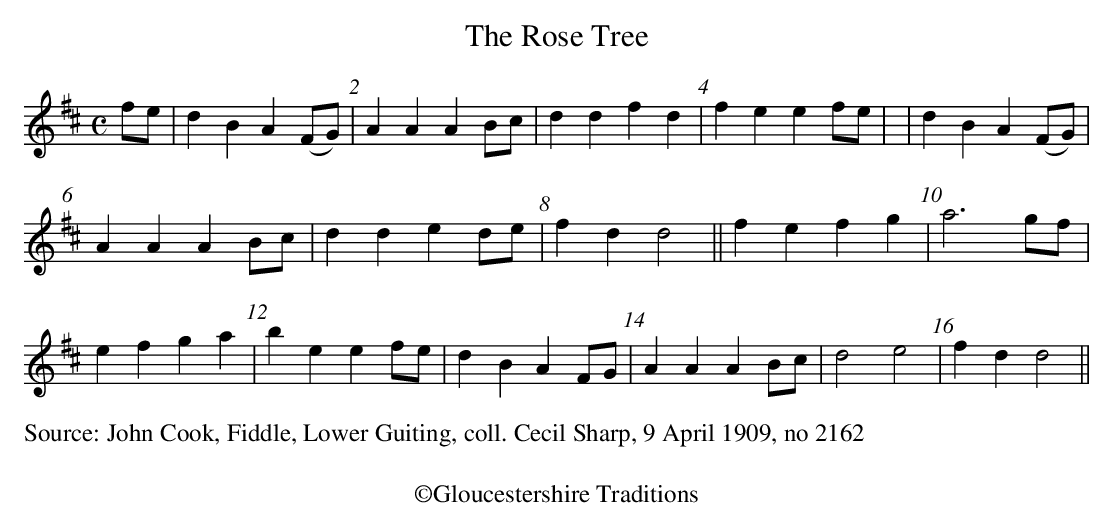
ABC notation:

X:1
T:Rose Tree, The
L:1/4
M:C
K:D
f/e/|dBA(F/G/) |AAAB/c/ | ddfd | feef/e/ | |dBA(F/G/) |
AAAB/c/ | dded/e/ | fdd2||fefg | a3g/f/ |
efga | beef/e/ | dBAF/G/ | AAAB/c/ | d2e2 | fdd2 ||
